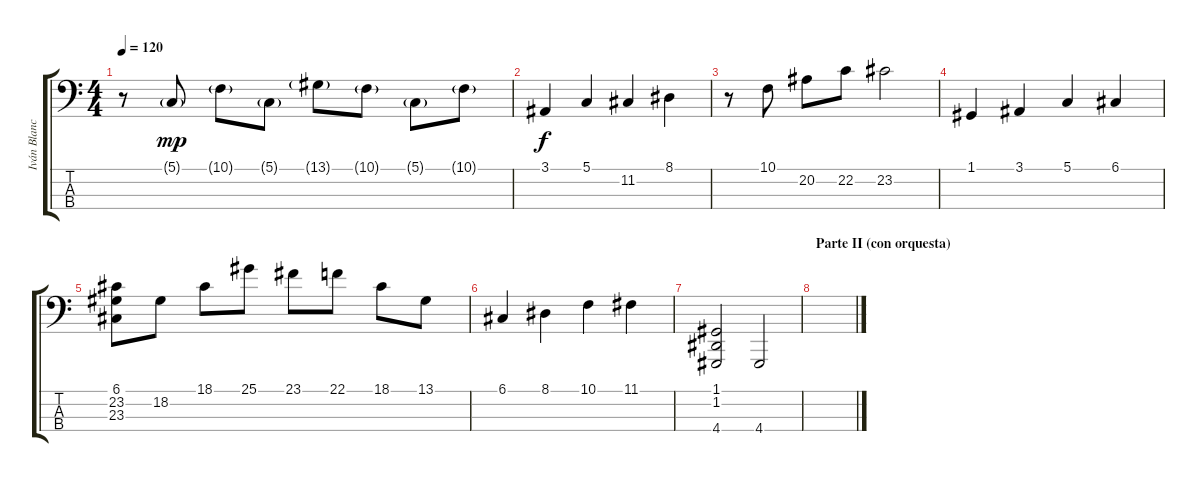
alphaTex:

\track ("Iván Blanco (Piano \"mano izquierda\")" "Iván Blanc") {instrument acousticgrandpiano}
\staff {score tabs}
\tuning (G2 D2 A1 E1) {hide}
\ts (4 4)
\tempo 120
\clef f4
\ks c
r.8{dy f} 5.1{g}.8{dy mp} 10.1{g}.8 5.1{g}.8 13.1{g}.8 10.1{g}.8 5.1{g}.8 10.1{g}.8 |
3.1.4{dy f} 5.1.4 11.2.4 8.1.4 |
r.8 10.1.8 20.2.8 22.2.8 23.2.2 |
1.1.4 3.1.4 5.1.4 6.1.4 |
(6.1 23.2 23.3).8 18.2.8 18.1.8 25.1.8 23.1.8 22.1.8 18.1.8 13.1.8 |
6.1.4 8.1.4 10.1.4 11.1.4 |
(1.1 1.2 4.4).2 4.4.2 |
\section ("" "Parte II (con orquesta)")
